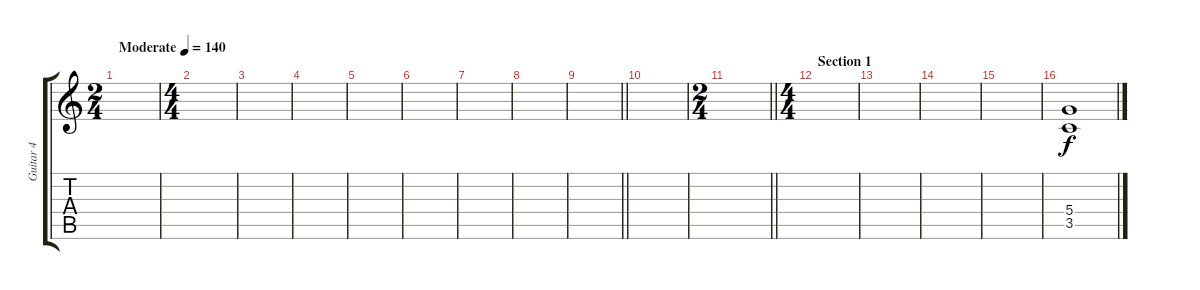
\track ("Guitar 4" "Guitar 4") {instrument overdrivenguitar}
\staff {score tabs}
\tuning (E4 B3 G3 D3 A2 E2) {hide}
\ts (2 4)
\tempo (140 "Moderate")
\clef g2
\ks c
|
\ts (4 4)
|
|
|
|
|
|
|
\barLineRight lightlight
|
|
\ts (2 4)
\barLineRight lightlight
|
\ts (4 4)
\section ("" "Section 1")
|
|
|
|
(5.4 3.5).1
